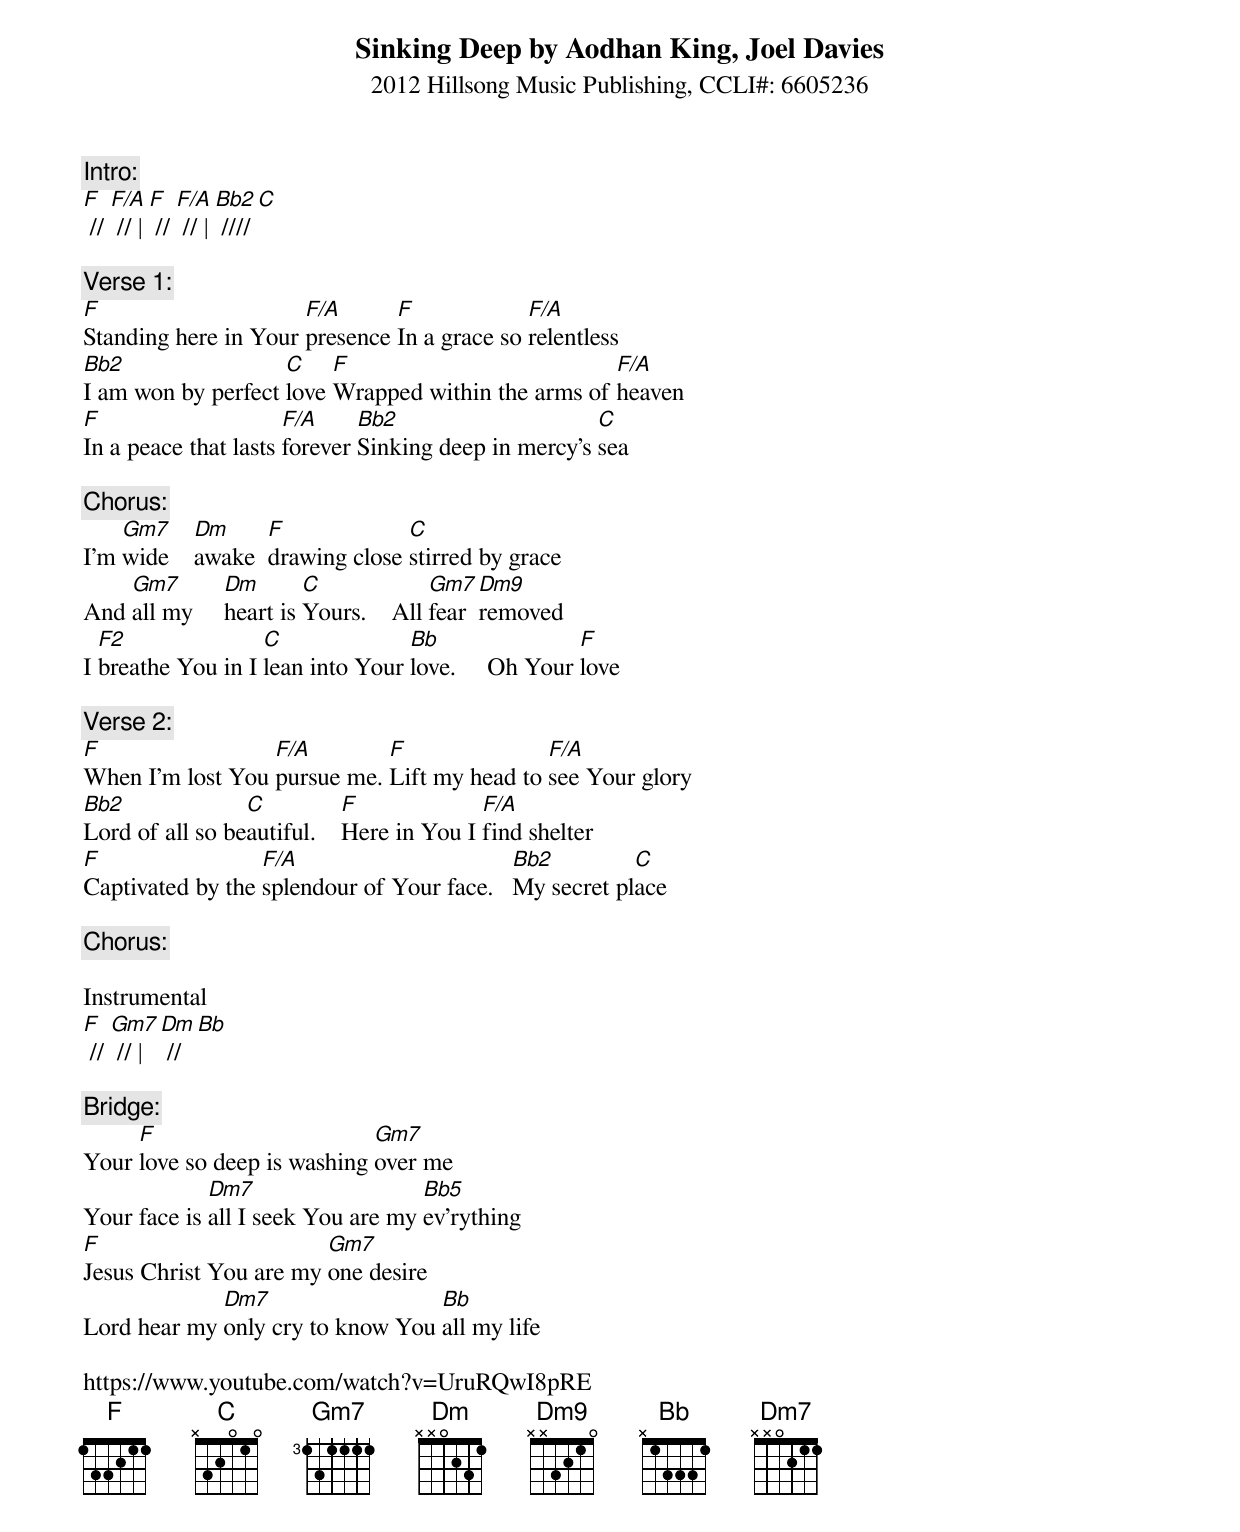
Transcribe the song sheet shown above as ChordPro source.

{title: Sinking Deep by Aodhan King, Joel Davies}
{subtitle: 2012 Hillsong Music Publishing, CCLI#: 6605236}
{c: Intro: }
[F] // [F/A] // | [F] // [F/A] // | [Bb2] //// [C]

{c: Verse 1: }
[F]Standing here in Your [F/A]presence [F]In a grace so [F/A]relentless
[Bb2]I am won by perfect [C]love [F]Wrapped within the arms of [F/A]heaven
[F]In a peace that lasts [F/A]forever [Bb2]Sinking deep in mercy's [C]sea

{c: Chorus: }
I'm [Gm7]wide    [Dm]awake  [F]drawing close [C]stirred by grace
And [Gm7]all my     [Dm]heart is [C]Yours.    All [Gm7]fear [Dm9]removed
I [F2]breathe You in I [C]lean into Your [Bb]love.     Oh Your [F]love

{c: Verse 2: }
[F]When I'm lost You [F/A]pursue me. [F]Lift my head to [F/A]see Your glory
[Bb2]Lord of all so be[C]autiful.    [F]Here in You I [F/A]find shelter
[F]Captivated by the [F/A]splendour of Your face.   [Bb2]My secret pl[C]ace

{c: Chorus: }

Instrumental
[F] // [Gm7] // | [Dm] // [Bb]

{c: Bridge: }
Your [F]love so deep is washing [Gm7]over me
Your face is [Dm7]all I seek You are my [Bb5]ev'rything
[F]Jesus Christ You are my [Gm7]one desire
Lord hear my [Dm7]only cry to know You [Bb]all my life

https://www.youtube.com/watch?v=UruRQwI8pRE
